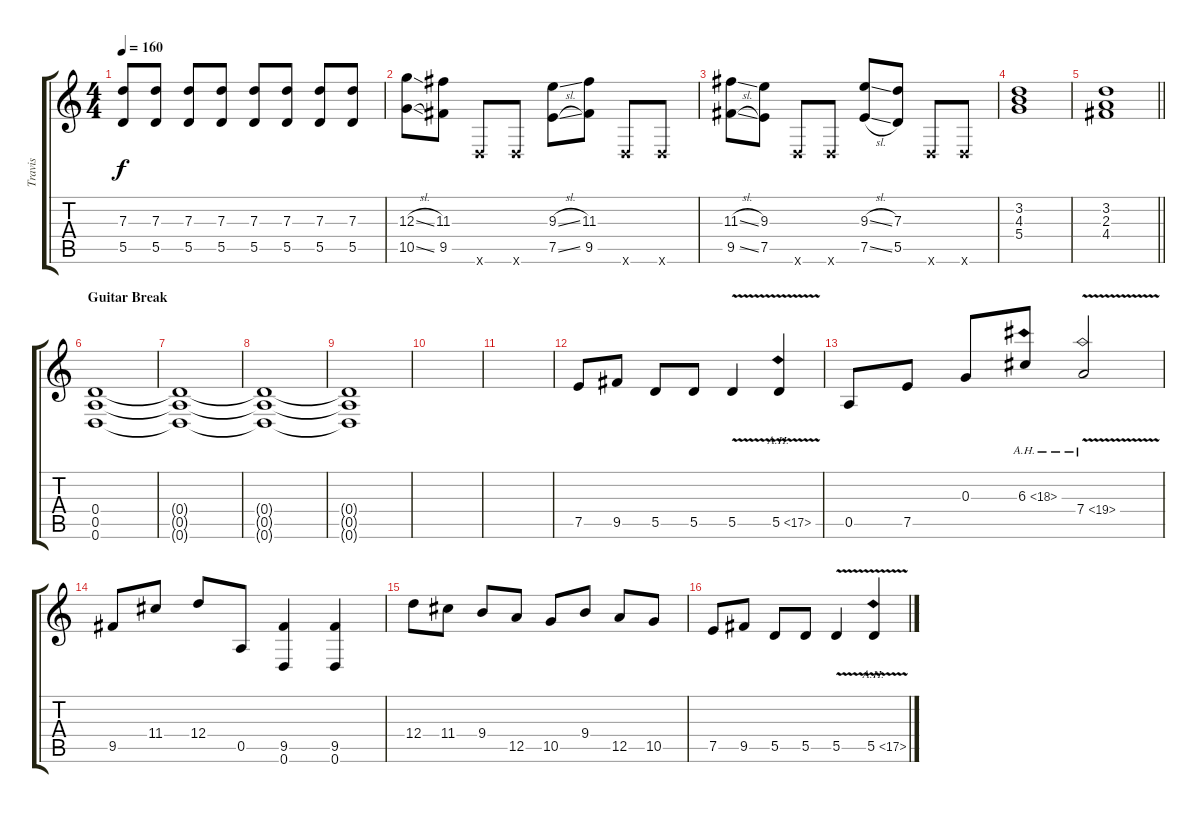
\track ("Travis" "Travis") {instrument overdrivenguitar}
\staff {score tabs}
\tuning (E4 B3 G3 D3 A2 D2) {hide}
\ts (4 4)
\tempo 160
\clef g2
\ks c
(7.3 5.5).8{dy f} (7.3 5.5).8 (7.3 5.5).8 (7.3 5.5).8 (7.3 5.5).8 (7.3 5.5).8 (7.3 5.5).8 (7.3 5.5).8 |
(12.3{sl} 10.5{sl}).8 (11.3 9.5).8 0.6{x}.8 0.6{x}.8 (9.3{sl} 7.5{sl}).8 (11.3 9.5).8 0.6{x}.8 0.6{x}.8 |
(11.3{sl} 9.5{sl}).8 (9.3 7.5).8 0.6{x}.8 0.6{x}.8 (9.3{sl} 7.5{sl}).8 (7.3 5.5).8 0.6{x}.8 0.6{x}.8 |
(3.2 4.3 5.4).1 |
\barLineRight lightlight
(3.2 2.3 4.4).1 |
\section ("" "Guitar Break")
(0.4 0.5 0.6).1 |
(0.4{t} 0.5{t} 0.6{t}).1 |
(0.4{t} 0.5{t} 0.6{t}).1 |
(0.4{t} 0.5{t} 0.6{t}).1 |
|
|
7.5.8 9.5.8 5.5.8 5.5.8 5.5{v}.4 5.5{ah 12 v}.4 |
0.5.8 7.5.8 0.3.8 6.3{ah 12}.8 7.4{ah 12 v}.2 |
9.5.8 11.4.8 12.4.8 0.5.8 (9.5 0.6).4 (9.5 0.6).4 |
12.4.8 11.4.8 9.4.8 12.5.8 10.5.8 9.4.8 12.5.8 10.5.8 |
7.5.8 9.5.8 5.5.8 5.5.8 5.5{v}.4 5.5{ah 12 v}.4
